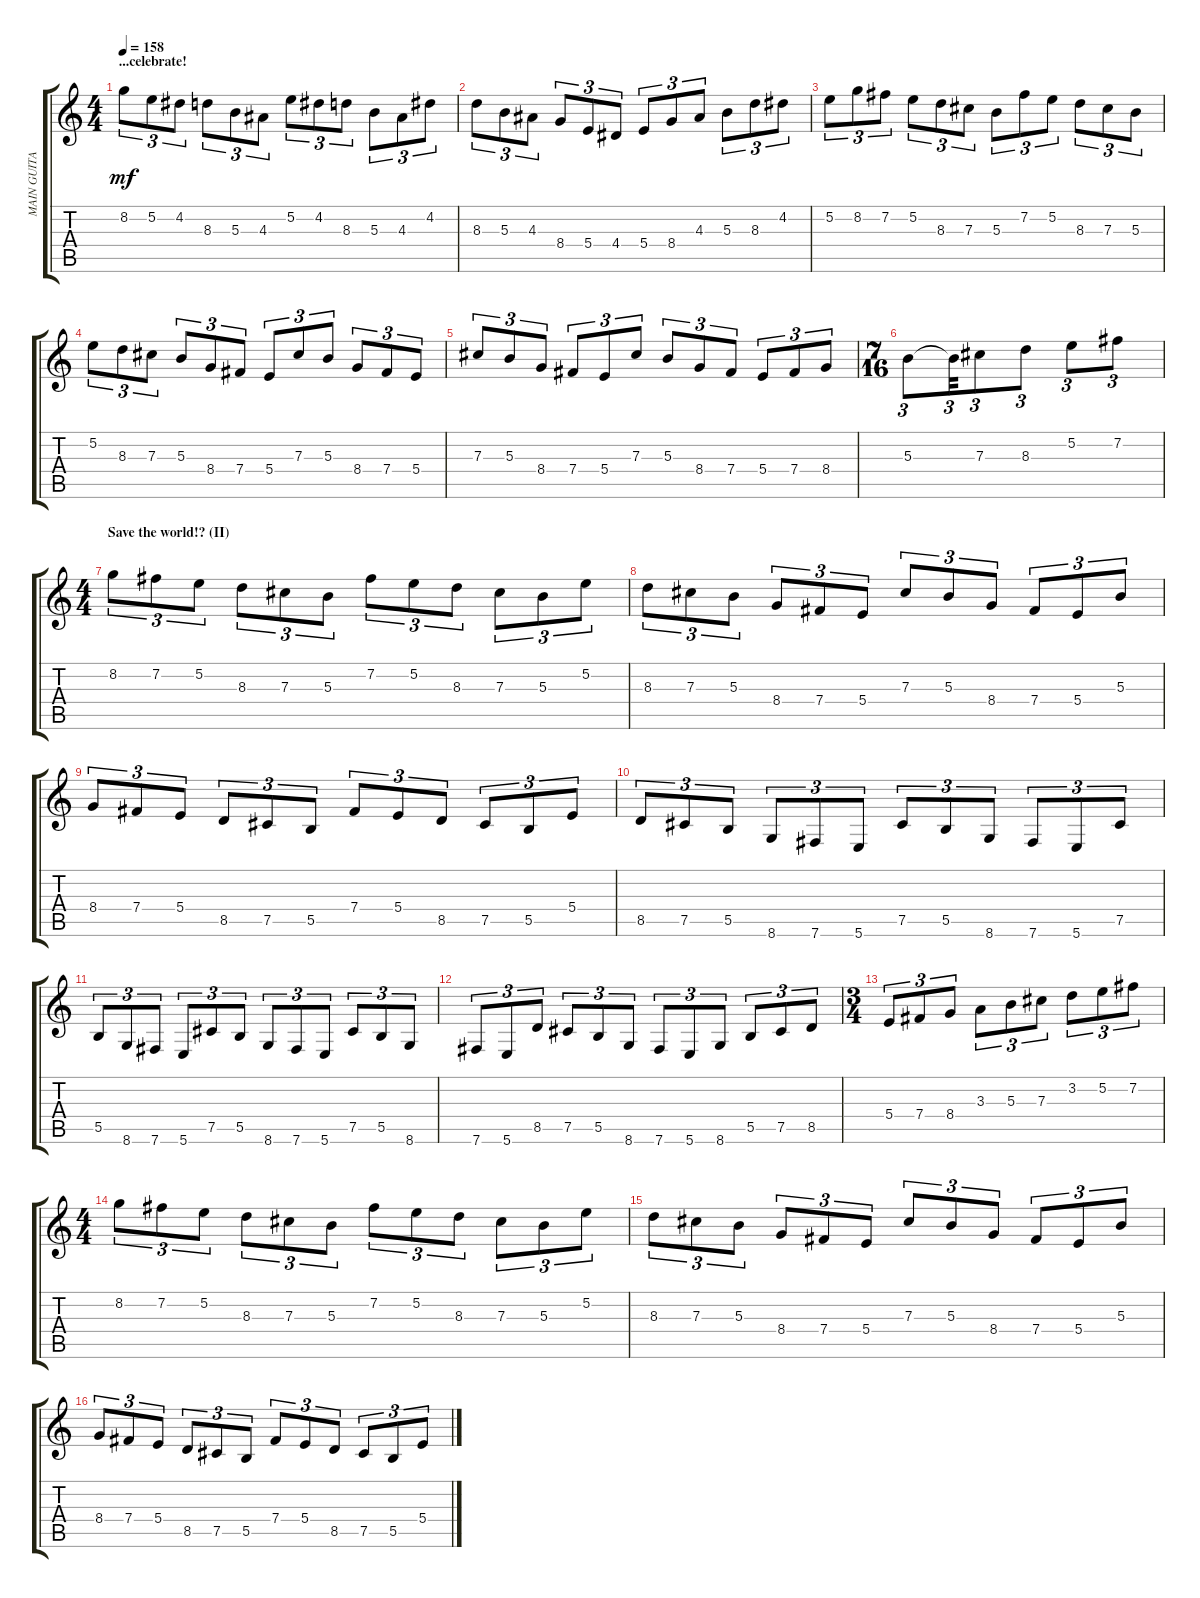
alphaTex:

\track ("MAIN GUITAR" "MAIN GUITA") {instrument distortionguitar}
\staff {score tabs}
\tuning (Eb4 B3 Gb3 B2 Gb2 B1) {hide}
\ts (4 4)
\section ("" "...celebrate!")
\tempo 158
\clef g2
\ks c
8.2.8{tu (3 2) dy mf} 5.2.8{tu (3 2)} 4.2.8{tu (3 2)} 8.3.8{tu (3 2)} 5.3.8{tu (3 2)} 4.3.8{tu (3 2)} 5.2.8{tu (3 2)} 4.2.8{tu (3 2)} 8.3.8{tu (3 2)} 5.3.8{tu (3 2)} 4.3.8{tu (3 2)} 4.2.8{tu (3 2)} |
8.3.8{tu (3 2)} 5.3.8{tu (3 2)} 4.3.8{tu (3 2)} 8.4.8{tu (3 2)} 5.4.8{tu (3 2)} 4.4.8{tu (3 2)} 5.4.8{tu (3 2)} 8.4.8{tu (3 2)} 4.3.8{tu (3 2)} 5.3.8{tu (3 2)} 8.3.8{tu (3 2)} 4.2.8{tu (3 2)} |
5.2.8{tu (3 2)} 8.2.8{tu (3 2)} 7.2.8{tu (3 2)} 5.2.8{tu (3 2)} 8.3.8{tu (3 2)} 7.3.8{tu (3 2)} 5.3.8{tu (3 2)} 7.2.8{tu (3 2)} 5.2.8{tu (3 2)} 8.3.8{tu (3 2)} 7.3.8{tu (3 2)} 5.3.8{tu (3 2)} |
5.2.8{tu (3 2)} 8.3.8{tu (3 2)} 7.3.8{tu (3 2)} 5.3.8{tu (3 2)} 8.4.8{tu (3 2)} 7.4.8{tu (3 2)} 5.4.8{tu (3 2)} 7.3.8{tu (3 2)} 5.3.8{tu (3 2)} 8.4.8{tu (3 2)} 7.4.8{tu (3 2)} 5.4.8{tu (3 2)} |
7.3.8{tu (3 2)} 5.3.8{tu (3 2)} 8.4.8{tu (3 2)} 7.4.8{tu (3 2)} 5.4.8{tu (3 2)} 7.3.8{tu (3 2)} 5.3.8{tu (3 2)} 8.4.8{tu (3 2)} 7.4.8{tu (3 2)} 5.4.8{tu (3 2)} 7.4.8{tu (3 2)} 8.4.8{tu (3 2)} |
\ts (7 16)
5.3.8{tu (3 2)} 5.3{t}.32{tu (3 2)} 7.3.8{tu (3 2)} 8.3.8{tu (3 2)} 5.2.8{tu (3 2)} 7.2.8{tu (3 2)} |
\ts (4 4)
\section ("" "Save the world!? (II)")
8.2.8{tu (3 2)} 7.2.8{tu (3 2)} 5.2.8{tu (3 2)} 8.3.8{tu (3 2)} 7.3.8{tu (3 2)} 5.3.8{tu (3 2)} 7.2.8{tu (3 2)} 5.2.8{tu (3 2)} 8.3.8{tu (3 2)} 7.3.8{tu (3 2)} 5.3.8{tu (3 2)} 5.2.8{tu (3 2)} |
8.3.8{tu (3 2)} 7.3.8{tu (3 2)} 5.3.8{tu (3 2)} 8.4.8{tu (3 2)} 7.4.8{tu (3 2)} 5.4.8{tu (3 2)} 7.3.8{tu (3 2)} 5.3.8{tu (3 2)} 8.4.8{tu (3 2)} 7.4.8{tu (3 2)} 5.4.8{tu (3 2)} 5.3.8{tu (3 2)} |
8.4.8{tu (3 2)} 7.4.8{tu (3 2)} 5.4.8{tu (3 2)} 8.5.8{tu (3 2)} 7.5.8{tu (3 2)} 5.5.8{tu (3 2)} 7.4.8{tu (3 2)} 5.4.8{tu (3 2)} 8.5.8{tu (3 2)} 7.5.8{tu (3 2)} 5.5.8{tu (3 2)} 5.4.8{tu (3 2)} |
8.5.8{tu (3 2)} 7.5.8{tu (3 2)} 5.5.8{tu (3 2)} 8.6.8{tu (3 2)} 7.6.8{tu (3 2)} 5.6.8{tu (3 2)} 7.5.8{tu (3 2)} 5.5.8{tu (3 2)} 8.6.8{tu (3 2)} 7.6.8{tu (3 2)} 5.6.8{tu (3 2)} 7.5.8{tu (3 2)} |
5.5.8{tu (3 2)} 8.6.8{tu (3 2)} 7.6.8{tu (3 2)} 5.6.8{tu (3 2)} 7.5.8{tu (3 2)} 5.5.8{tu (3 2)} 8.6.8{tu (3 2)} 7.6.8{tu (3 2)} 5.6.8{tu (3 2)} 7.5.8{tu (3 2)} 5.5.8{tu (3 2)} 8.6.8{tu (3 2)} |
7.6.8{tu (3 2)} 5.6.8{tu (3 2)} 8.5.8{tu (3 2)} 7.5.8{tu (3 2)} 5.5.8{tu (3 2)} 8.6.8{tu (3 2)} 7.6.8{tu (3 2)} 5.6.8{tu (3 2)} 8.6.8{tu (3 2)} 5.5.8{tu (3 2)} 7.5.8{tu (3 2)} 8.5.8{tu (3 2)} |
\ts (3 4)
5.4.8{tu (3 2)} 7.4.8{tu (3 2)} 8.4.8{tu (3 2)} 3.3.8{tu (3 2)} 5.3.8{tu (3 2)} 7.3.8{tu (3 2)} 3.2.8{tu (3 2)} 5.2.8{tu (3 2)} 7.2.8{tu (3 2)} |
\ts (4 4)
8.2.8{tu (3 2)} 7.2.8{tu (3 2)} 5.2.8{tu (3 2)} 8.3.8{tu (3 2)} 7.3.8{tu (3 2)} 5.3.8{tu (3 2)} 7.2.8{tu (3 2)} 5.2.8{tu (3 2)} 8.3.8{tu (3 2)} 7.3.8{tu (3 2)} 5.3.8{tu (3 2)} 5.2.8{tu (3 2)} |
8.3.8{tu (3 2)} 7.3.8{tu (3 2)} 5.3.8{tu (3 2)} 8.4.8{tu (3 2)} 7.4.8{tu (3 2)} 5.4.8{tu (3 2)} 7.3.8{tu (3 2)} 5.3.8{tu (3 2)} 8.4.8{tu (3 2)} 7.4.8{tu (3 2)} 5.4.8{tu (3 2)} 5.3.8{tu (3 2)} |
8.4.8{tu (3 2)} 7.4.8{tu (3 2)} 5.4.8{tu (3 2)} 8.5.8{tu (3 2)} 7.5.8{tu (3 2)} 5.5.8{tu (3 2)} 7.4.8{tu (3 2)} 5.4.8{tu (3 2)} 8.5.8{tu (3 2)} 7.5.8{tu (3 2)} 5.5.8{tu (3 2)} 5.4.8{tu (3 2)}
